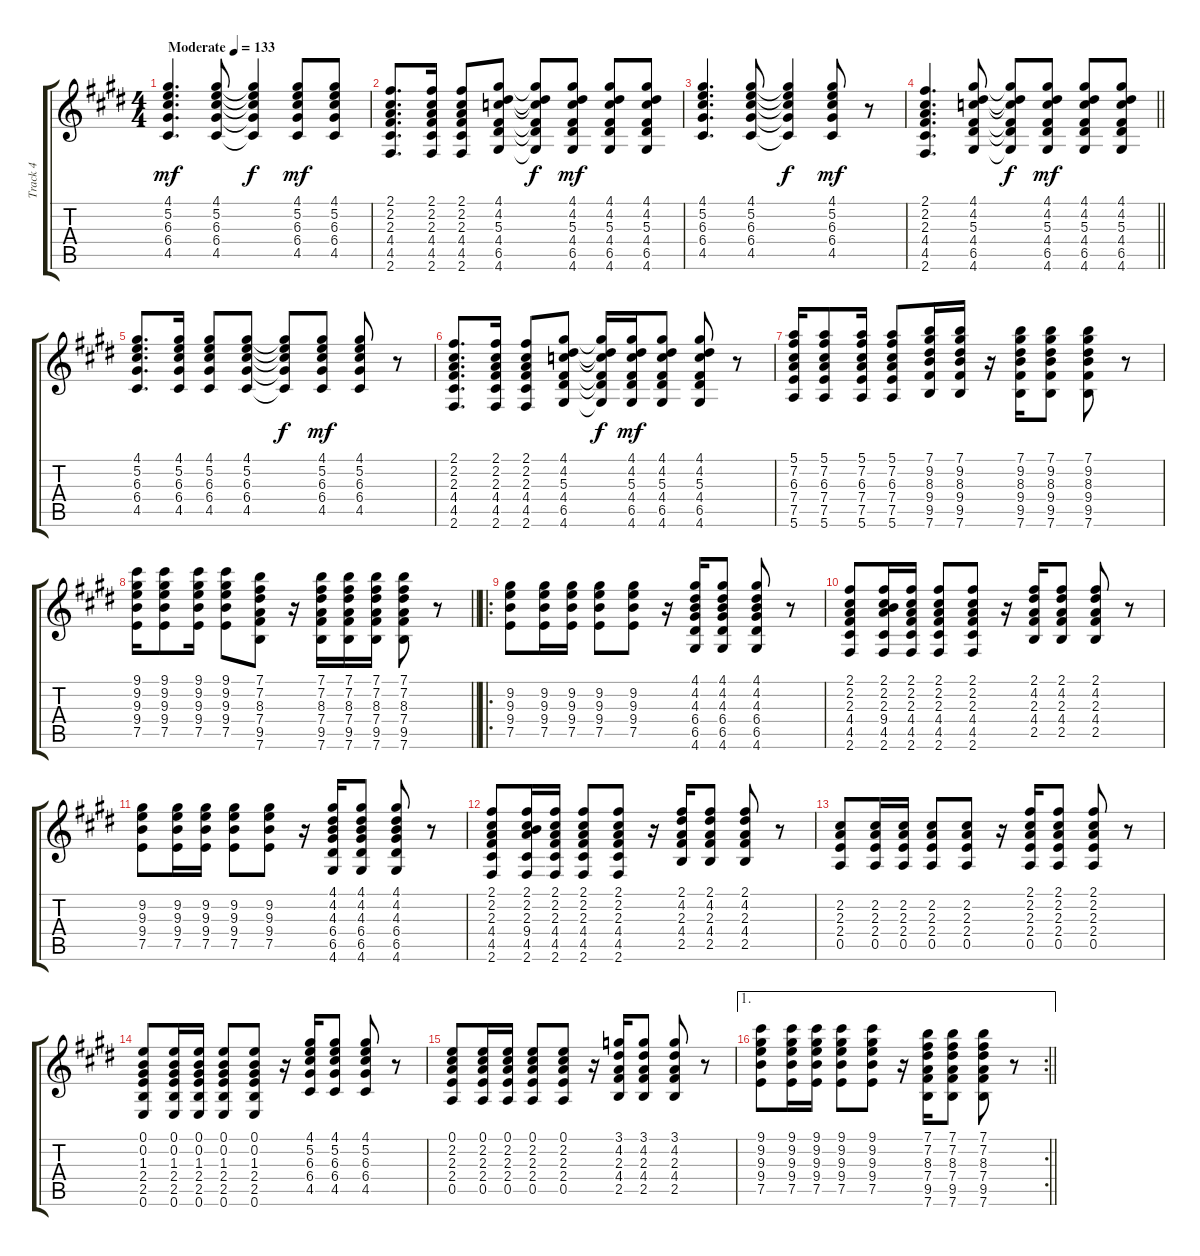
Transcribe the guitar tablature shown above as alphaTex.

\track ("Track 4" "Track 4") {instrument electricguitarjazz}
\staff {score tabs}
\tuning (E4 B3 G3 D3 A2 E2) {hide}
\ts (4 4)
\tempo (133 "Moderate")
\clef g2
\ks e
(4.1 5.2 6.3 6.4 4.5).4{d dy mf instrument electricguitarjazz} (4.1 5.2 6.3 6.4 4.5).8 (4.1{t} 5.2{t} 6.3{t} 6.4{t} 4.5{t}).4{dy f} (4.1 5.2 6.3 6.4 4.5).8{dy mf} (4.1 5.2 6.3 6.4 4.5).8 |
(2.1 2.2 2.3 4.4 4.5 2.6).8{d} (2.1 2.2 2.3 4.4 4.5 2.6).16 (2.1 2.2 2.3 4.4 4.5 2.6).8 (4.1 4.2 5.3 4.4 6.5 4.6).8 (4.1{t} 4.2{t} 5.3{t} 4.4{t} 6.5{t} 4.6{t}).8{dy f} (4.1 4.2 5.3 4.4 6.5 4.6).8{dy mf} (4.1 4.2 5.3 4.4 6.5 4.6).8 (4.1 4.2 5.3 4.4 6.5 4.6).8 |
(4.1 5.2 6.3 6.4 4.5).4{d} (4.1 5.2 6.3 6.4 4.5).8 (4.1{t} 5.2{t} 6.3{t} 6.4{t} 4.5{t}).4{dy f} (4.1 5.2 6.3 6.4 4.5).8{dy mf} r.8 |
\barLineRight lightlight
(2.1 2.2 2.3 4.4 4.5 2.6).4{d} (4.1 4.2 5.3 4.4 6.5 4.6).8 (4.1{t} 4.2{t} 5.3{t} 4.4{t} 6.5{t} 4.6{t}).8{dy f} (4.1 4.2 5.3 4.4 6.5 4.6).8{dy mf} (4.1 4.2 5.3 4.4 6.5 4.6).8 (4.1 4.2 5.3 4.4 6.5 4.6).8 |
(4.1 5.2 6.3 6.4 4.5).8{d} (4.1 5.2 6.3 6.4 4.5).16 (4.1 5.2 6.3 6.4 4.5).8 (4.1 5.2 6.3 6.4 4.5).8 (4.1{t} 5.2{t} 6.3{t} 6.4{t} 4.5{t}).8{dy f} (4.1 5.2 6.3 6.4 4.5).8{dy mf} (4.1 5.2 6.3 6.4 4.5).8 r.8 |
(2.1 2.2 2.3 4.4 4.5 2.6).8{d} (2.1 2.2 2.3 4.4 4.5 2.6).16 (2.1 2.2 2.3 4.4 4.5 2.6).8 (4.1 4.2 5.3 4.4 6.5 4.6).8 (4.1{t} 4.2{t} 5.3{t} 4.4{t} 6.5{t} 4.6{t}).16{dy f} (4.1 4.2 5.3 4.4 6.5 4.6).16{dy mf} (4.1 4.2 5.3 4.4 6.5 4.6).8 (4.1 4.2 5.3 4.4 6.5 4.6).8 r.8 |
(5.1 7.2 6.3 7.4 7.5 5.6).16 (5.1 7.2 6.3 7.4 7.5 5.6).8 (5.1 7.2 6.3 7.4 7.5 5.6).16 (5.1 7.2 6.3 7.4 7.5 5.6).8 (7.1 9.2 8.3 9.4 9.5 7.6).16 (7.1 9.2 8.3 9.4 9.5 7.6).16 r.16 (7.1 9.2 8.3 9.4 9.5 7.6).16 (7.1 9.2 8.3 9.4 9.5 7.6).8 (7.1 9.2 8.3 9.4 9.5 7.6).8 r.8 |
\barLineRight lightlight
(9.1 9.2 9.3 9.4 7.5).16 (9.1 9.2 9.3 9.4 7.5).8 (9.1 9.2 9.3 9.4 7.5).16 (9.1 9.2 9.3 9.4 7.5).8 (7.1 7.2 8.3 7.4 9.5 7.6).8 r.16 (7.1 7.2 8.3 7.4 9.5 7.6).16 (7.1 7.2 8.3 7.4 9.5 7.6).16 (7.1 7.2 8.3 7.4 9.5 7.6).16 (7.1 7.2 8.3 7.4 9.5 7.6).8 r.8 |
\ro
(9.2 9.3 9.4 7.5).8 (9.2 9.3 9.4 7.5).16 (9.2 9.3 9.4 7.5).16 (9.2 9.3 9.4 7.5).8 (9.2 9.3 9.4 7.5).8 r.16 (4.1 4.2 4.3 6.4 6.5 4.6).16 (4.1 4.2 4.3 6.4 6.5 4.6).8 (4.1 4.2 4.3 6.4 6.5 4.6).8 r.8 |
(2.1 2.2 2.3 4.4 4.5 2.6).8 (2.1 2.2 2.3 9.4 4.5 2.6).16 (2.1 2.2 2.3 4.4 4.5 2.6).16 (2.1 2.2 2.3 4.4 4.5 2.6).8 (2.1 2.2 2.3 4.4 4.5 2.6).8 r.16 (2.1 4.2 2.3 4.4 2.5).16 (2.1 4.2 2.3 4.4 2.5).8 (2.1 4.2 2.3 4.4 2.5).8 r.8 |
(9.2 9.3 9.4 7.5).8 (9.2 9.3 9.4 7.5).16 (9.2 9.3 9.4 7.5).16 (9.2 9.3 9.4 7.5).8 (9.2 9.3 9.4 7.5).8 r.16 (4.1 4.2 4.3 6.4 6.5 4.6).16 (4.1 4.2 4.3 6.4 6.5 4.6).8 (4.1 4.2 4.3 6.4 6.5 4.6).8 r.8 |
(2.1 2.2 2.3 4.4 4.5 2.6).8 (2.1 2.2 2.3 9.4 4.5 2.6).16 (2.1 2.2 2.3 4.4 4.5 2.6).16 (2.1 2.2 2.3 4.4 4.5 2.6).8 (2.1 2.2 2.3 4.4 4.5 2.6).8 r.16 (2.1 4.2 2.3 4.4 2.5).16 (2.1 4.2 2.3 4.4 2.5).8 (2.1 4.2 2.3 4.4 2.5).8 r.8 |
(2.2 2.3 2.4 0.5).8 (2.2 2.3 2.4 0.5).16 (2.2 2.3 2.4 0.5).16 (2.2 2.3 2.4 0.5).8 (2.2 2.3 2.4 0.5).8 r.16 (2.1 2.2 2.3 2.4 0.5).16 (2.1 2.2 2.3 2.4 0.5).8 (2.1 2.2 2.3 2.4 0.5).8 r.8 |
(0.1 0.2 1.3 2.4 2.5 0.6).8 (0.1 0.2 1.3 2.4 2.5 0.6).16 (0.1 0.2 1.3 2.4 2.5 0.6).16 (0.1 0.2 1.3 2.4 2.5 0.6).8 (0.1 0.2 1.3 2.4 2.5 0.6).8 r.16 (4.1 5.2 6.3 6.4 4.5).16 (4.1 5.2 6.3 6.4 4.5).8 (4.1 5.2 6.3 6.4 4.5).8 r.8 |
(0.1 2.2 2.3 2.4 0.5).8 (0.1 2.2 2.3 2.4 0.5).16 (0.1 2.2 2.3 2.4 0.5).16 (0.1 2.2 2.3 2.4 0.5).8 (0.1 2.2 2.3 2.4 0.5).8 r.16 (3.1 4.2 2.3 4.4 2.5).16 (3.1 4.2 2.3 4.4 2.5).8 (3.1 4.2 2.3 4.4 2.5).8 r.8 |
\ae 1
\rc 2
\barLineRight lightlight
(9.1 9.2 9.3 9.4 7.5).8 (9.1 9.2 9.3 9.4 7.5).16 (9.1 9.2 9.3 9.4 7.5).16 (9.1 9.2 9.3 9.4 7.5).8 (9.1 9.2 9.3 9.4 7.5).8 r.16 (7.1 7.2 8.3 7.4 9.5 7.6).16 (7.1 7.2 8.3 7.4 9.5 7.6).8 (7.1 7.2 8.3 7.4 9.5 7.6).8 r.8
